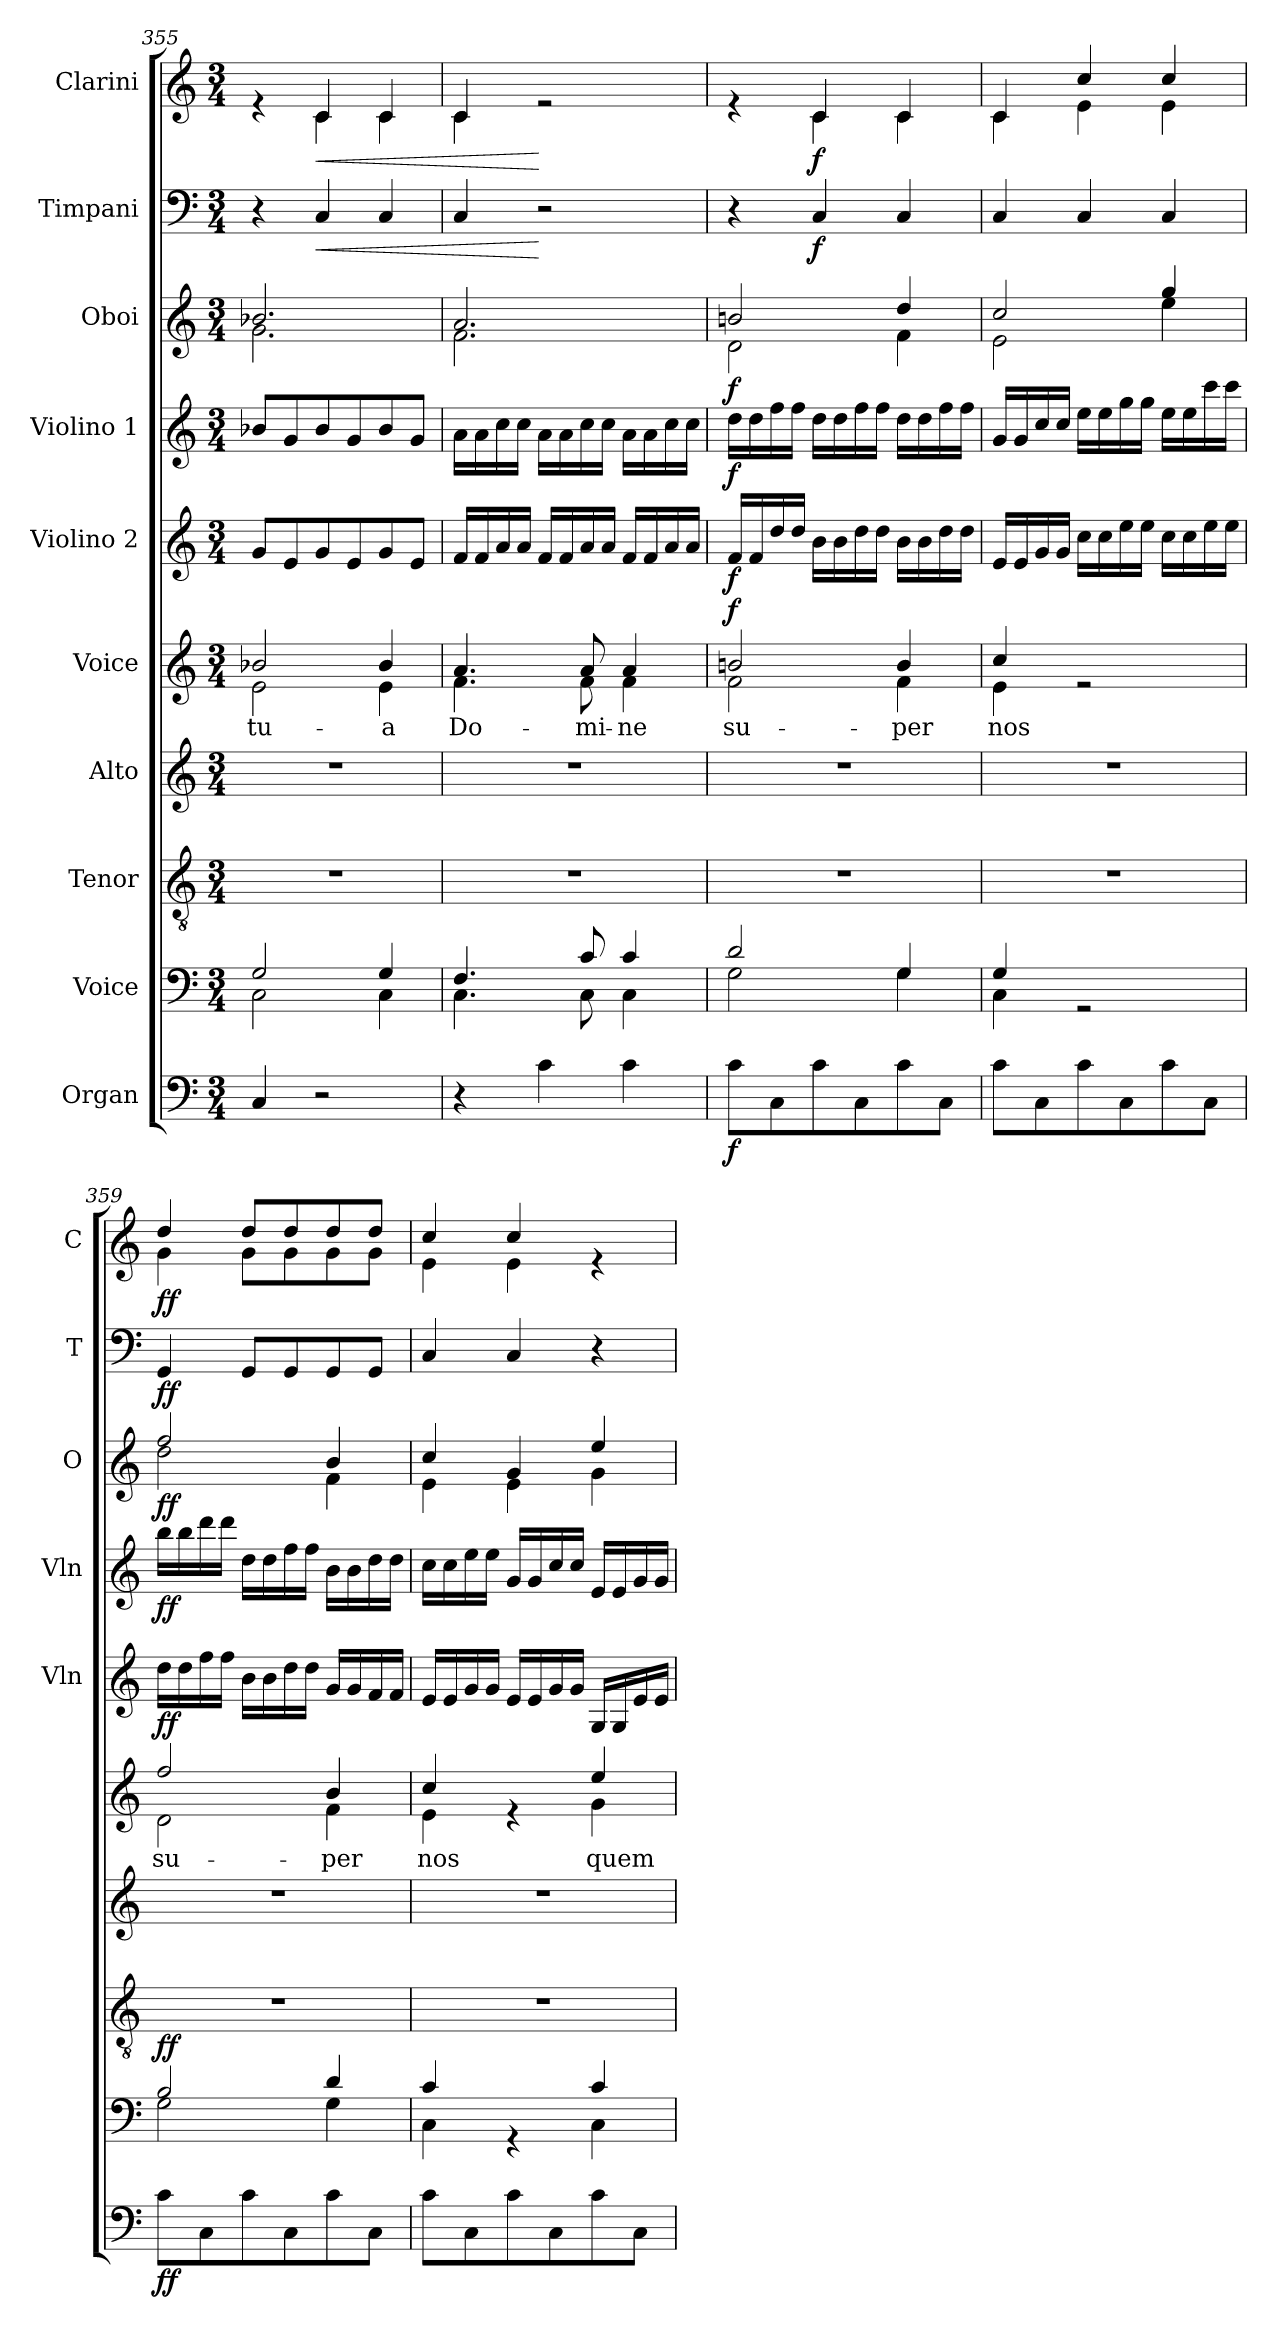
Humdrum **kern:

**kern	**dynam	**kern	**dynam	**kern	**kern	**kern	**text	**dynam	**kern	**dynam	**kern	**dynam	**kern	**dynam	**kern	**dynam	**kern	**dynam
*part10	*part10	*part9	*part9	*part8	*part7	*part6	*part6	*part6	*part5	*part5	*part4	*part4	*part3	*part3	*part2	*part2	*part1	*part1
*staff10	*staff10	*staff9	*staff9	*staff8	*staff7	*staff6	*staff6	*staff6	*staff5	*staff5	*staff4	*staff4	*staff3	*staff3	*staff2	*staff2	*staff1	*staff1
*I"Organ	*	*I"Voice	*	*I"Tenor	*I"Alto	*I"Voice	*	*	*I"Violino 2	*	*I"Violino 1	*	*I"Oboi	*	*I"Timpani	*	*I"Clarini	*
*	*	*	*	*	*	*	*	*	*I'Vln	*	*I'Vln	*	*I'O	*	*I'T	*	*I'C	*
*clefF4	*	*clefF4	*	*clefGv2	*clefG2	*clefG2	*	*	*clefG2	*	*clefG2	*	*clefG2	*	*clefF4	*	*clefG2	*
*k[]	*	*k[]	*	*k[]	*k[]	*k[]	*	*	*k[]	*	*k[]	*	*k[]	*	*k[]	*	*k[]	*
*M3/4	*	*M3/4	*	*M3/4	*M3/4	*M3/4	*	*	*M3/4	*	*M3/4	*	*M3/4	*	*M3/4	*	*M3/4	*
=355	=355	=355	=355	=355	=355	=355	=355	=355	=355	=355	=355	=355	=355	=355	=355	=355	=355	=355
*	*	*^	*	*	*	*	*	*	*	*	*	*	*	*	*	*	*	*
!	!	!	!	!	!	!	!	!LO:LY:b	!	!	!	!	!	!	!	!	!	!	!
*	*	*	*	*	*	*	*^	*	*	*	*	*	*	*^	*	*	*	*^	*
4C/	.	2G/	2C\	.	2.r	2.r	2b-X/	2e\	tu-	.	8g/L	.	8b-X/L	.	2.b-X/	2.g\	.	4r	.	4re	4ryy	.
.	.	.	.	.	.	.	.	.	.	.	8e/	.	8g/	.	.	.	.	.	.	.	.	.
!	!	!	!	!	!	!	!	!	!	!	!	!	!	!	!	!	!	!	!LO:HP:b	!	!	!LO:HP:b
2r	.	.	.	.	.	.	.	.	.	.	8g/	.	8b-/	.	.	.	.	4C/	<	4c/	4c\	<
.	.	.	.	.	.	.	.	.	.	.	8e/	.	8g/	.	.	.	.	.	.	.	.	.
!	!	!	!	!	!	!	!	!	!LO:LY:b	!	!	!	!	!	!	!	!	!	!	!	!	!
.	.	4G/	4C\	.	.	.	4b-/	4e\	-a	.	8g/	.	8b-/	.	.	.	.	4C/	.	4c/	4c\	.
.	.	.	.	.	.	.	.	.	.	.	8e/J	.	8g/J	.	.	.	.	.	.	.	.	.
=356	=356	=356	=356	=356	=356	=356	=356	=356	=356	=356	=356	=356	=356	=356	=356	=356	=356	=356	=356	=356	=356	=356
!	!	!	!	!	!	!	!	!	!LO:LY:b	!	!	!	!	!	!	!	!	!	!	!	!	!
4r	.	4.F/	4.C\	.	2.r	2.r	4.a/	4.f\	Do-	.	16f/LL	.	16a\LL	.	2.a/	2.f\	.	4C/	.	4c/	4c\	.
.	.	.	.	.	.	.	.	.	.	.	16f/	.	16a\	.	.	.	.	.	.	.	.	.
.	.	.	.	.	.	.	.	.	.	.	16a/	.	16cc\	.	.	.	.	.	.	.	.	.
.	.	.	.	.	.	.	.	.	.	.	16a/JJ	.	16cc\JJ	.	.	.	.	.	.	.	.	.
4c\	.	.	.	.	.	.	.	.	.	.	16f/LL	.	16a\LL	.	.	.	.	2r	[	2re	2ryy	[
.	.	.	.	.	.	.	.	.	.	.	16f/	.	16a\	.	.	.	.	.	.	.	.	.
!	!	!	!	!	!	!	!	!	!LO:LY:b	!	!	!	!	!	!	!	!	!	!	!	!	!
.	.	8c/	8C\	.	.	.	8a/	8f\	-mi-	.	16a/	.	16cc\	.	.	.	.	.	.	.	.	.
.	.	.	.	.	.	.	.	.	.	.	16a/JJ	.	16cc\JJ	.	.	.	.	.	.	.	.	.
!	!	!	!	!	!	!	!	!	!LO:LY:b	!	!	!	!	!	!	!	!	!	!	!	!	!
4c\	.	4c/	4C\	.	.	.	4a/	4f\	-ne	.	16f/LL	.	16a\LL	.	.	.	.	.	.	.	.	.
.	.	.	.	.	.	.	.	.	.	.	16f/	.	16a\	.	.	.	.	.	.	.	.	.
.	.	.	.	.	.	.	.	.	.	.	16a/	.	16cc\	.	.	.	.	.	.	.	.	.
.	.	.	.	.	.	.	.	.	.	.	16a/JJ	.	16cc\JJ	.	.	.	.	.	.	.	.	.
!!LO:PB:g=z	!!
=357	=357	=357	=357	=357	=357	=357	=357	=357	=357	=357	=357	=357	=357	=357	=357	=357	=357	=357	=357	=357	=357	=357
!	!LO:DY:b	!	!	!	!	!	!	!	!LO:LY:b	!LO:DY:b	!	!LO:DY:b	!	!LO:DY:b	!	!	!LO:DY:b	!	!	!	!	!
8c\L	f	2d/	2G\	.	2.r	2.r	2bn/	2f\	su-	f	16f/LL	f	16dd\LL	f	2bn/	2d\	f	4r	.	4re	4ryy	.
.	.	.	.	.	.	.	.	.	.	.	16f/	.	16dd\	.	.	.	.	.	.	.	.	.
8C\	.	.	.	.	.	.	.	.	.	.	16dd/	.	16ff\	.	.	.	.	.	.	.	.	.
.	.	.	.	.	.	.	.	.	.	.	16dd/JJ	.	16ff\JJ	.	.	.	.	.	.	.	.	.
!	!	!	!	!	!	!	!	!	!	!	!	!	!	!	!	!	!	!	!LO:DY:b	!	!	!LO:DY:b
8c\	.	.	.	.	.	.	.	.	.	.	16b\LL	.	16dd\LL	.	.	.	.	4C/	f	4c/	4c\	f
.	.	.	.	.	.	.	.	.	.	.	16b\	.	16dd\	.	.	.	.	.	.	.	.	.
8C\	.	.	.	.	.	.	.	.	.	.	16dd\	.	16ff\	.	.	.	.	.	.	.	.	.
.	.	.	.	.	.	.	.	.	.	.	16dd\JJ	.	16ff\JJ	.	.	.	.	.	.	.	.	.
!	!	!	!	!	!	!	!	!	!LO:LY:b	!	!	!	!	!	!	!	!	!	!	!	!	!
8c\	.	4G/	4G\	.	.	.	4b/	4f\	-per	.	16b\LL	.	16dd\LL	.	4dd/	4f\	.	4C/	.	4c/	4c\	.
.	.	.	.	.	.	.	.	.	.	.	16b\	.	16dd\	.	.	.	.	.	.	.	.	.
8C\J	.	.	.	.	.	.	.	.	.	.	16dd\	.	16ff\	.	.	.	.	.	.	.	.	.
.	.	.	.	.	.	.	.	.	.	.	16dd\JJ	.	16ff\JJ	.	.	.	.	.	.	.	.	.
=358	=358	=358	=358	=358	=358	=358	=358	=358	=358	=358	=358	=358	=358	=358	=358	=358	=358	=358	=358	=358	=358	=358
!	!	!	!	!	!	!	!	!	!LO:LY:b	!	!	!	!	!	!	!	!	!	!	!	!	!
8c\L	.	4G/	4C\	.	2.r	2.r	4cc/	4e\	nos	.	16e/LL	.	16g/LL	.	2cc/	2e\	.	4C/	.	4c/	4c\	.
.	.	.	.	.	.	.	.	.	.	.	16e/	.	16g/	.	.	.	.	.	.	.	.	.
8C\	.	.	.	.	.	.	.	.	.	.	16g/	.	16cc/	.	.	.	.	.	.	.	.	.
.	.	.	.	.	.	.	.	.	.	.	16g/JJ	.	16cc/JJ	.	.	.	.	.	.	.	.	.
8c\	.	2rGG	2ryy	.	.	.	2re	2ryy	.	.	16cc\LL	.	16ee\LL	.	.	.	.	4C/	.	4cc/	4e\	.
.	.	.	.	.	.	.	.	.	.	.	16cc\	.	16ee\	.	.	.	.	.	.	.	.	.
8C\	.	.	.	.	.	.	.	.	.	.	16ee\	.	16gg\	.	.	.	.	.	.	.	.	.
.	.	.	.	.	.	.	.	.	.	.	16ee\JJ	.	16gg\JJ	.	.	.	.	.	.	.	.	.
8c\	.	.	.	.	.	.	.	.	.	.	16cc\LL	.	16ee\LL	.	4gg/	4ee\	.	4C/	.	4cc/	4e\	.
.	.	.	.	.	.	.	.	.	.	.	16cc\	.	16ee\	.	.	.	.	.	.	.	.	.
8C\J	.	.	.	.	.	.	.	.	.	.	16ee\	.	16ccc\	.	.	.	.	.	.	.	.	.
.	.	.	.	.	.	.	.	.	.	.	16ee\JJ	.	16ccc\JJ	.	.	.	.	.	.	.	.	.
=359	=359	=359	=359	=359	=359	=359	=359	=359	=359	=359	=359	=359	=359	=359	=359	=359	=359	=359	=359	=359	=359	=359
!	!LO:DY:b	!	!	!LO:DY:a	!	!	!	!	!LO:LY:b	!	!	!LO:DY:b	!	!LO:DY:b	!	!	!LO:DY:b	!	!LO:DY:b	!	!	!LO:DY:b
8c\L	ff	2B/	2G\	ff	2.r	2.r	2ff/	2d\	su-	.	16dd\LL	ff	16bb\LL	ff	2ff/	2dd\	ff	4GG/	ff	4dd/	4g\	ff
.	.	.	.	.	.	.	.	.	.	.	16dd\	.	16bb\	.	.	.	.	.	.	.	.	.
8C\	.	.	.	.	.	.	.	.	.	.	16ff\	.	16ddd\	.	.	.	.	.	.	.	.	.
.	.	.	.	.	.	.	.	.	.	.	16ff\JJ	.	16ddd\JJ	.	.	.	.	.	.	.	.	.
8c\	.	.	.	.	.	.	.	.	.	.	16b\LL	.	16dd\LL	.	.	.	.	8GG/L	.	8dd/L	8g\L	.
.	.	.	.	.	.	.	.	.	.	.	16b\	.	16dd\	.	.	.	.	.	.	.	.	.
8C\	.	.	.	.	.	.	.	.	.	.	16dd\	.	16ff\	.	.	.	.	8GG/	.	8dd/	8g\	.
.	.	.	.	.	.	.	.	.	.	.	16dd\JJ	.	16ff\JJ	.	.	.	.	.	.	.	.	.
!	!	!	!	!	!	!	!	!	!LO:LY:b	!	!	!	!	!	!	!	!	!	!	!	!	!
8c\	.	4d/	4G\	.	.	.	4b/	4f\	-per	.	16g/LL	.	16b\LL	.	4b/	4f\	.	8GG/	.	8dd/	8g\	.
.	.	.	.	.	.	.	.	.	.	.	16g/	.	16b\	.	.	.	.	.	.	.	.	.
8C\J	.	.	.	.	.	.	.	.	.	.	16f/	.	16dd\	.	.	.	.	8GG/J	.	8dd/J	8g\J	.
.	.	.	.	.	.	.	.	.	.	.	16f/JJ	.	16dd\JJ	.	.	.	.	.	.	.	.	.
!!LO:LB:g=z	!!
=360	=360	=360	=360	=360	=360	=360	=360	=360	=360	=360	=360	=360	=360	=360	=360	=360	=360	=360	=360	=360	=360	=360
!	!	!	!	!	!	!	!	!	!LO:LY:b	!	!	!	!	!	!	!	!	!	!	!	!	!
8c\L	.	4c/	4C\	.	2.r	2.r	4cc/	4e\	nos	.	16e/LL	.	16cc\LL	.	4cc/	4e\	.	4C/	.	4cc/	4e\	.
.	.	.	.	.	.	.	.	.	.	.	16e/	.	16cc\	.	.	.	.	.	.	.	.	.
8C\	.	.	.	.	.	.	.	.	.	.	16g/	.	16ee\	.	.	.	.	.	.	.	.	.
.	.	.	.	.	.	.	.	.	.	.	16g/JJ	.	16ee\JJ	.	.	.	.	.	.	.	.	.
8c\	.	4rGG	4ryy	.	.	.	4re	4ryy	.	.	16e/LL	.	16g/LL	.	4g/	4e\	.	4C/	.	4cc/	4e\	.
.	.	.	.	.	.	.	.	.	.	.	16e/	.	16g/	.	.	.	.	.	.	.	.	.
8C\	.	.	.	.	.	.	.	.	.	.	16g/	.	16cc/	.	.	.	.	.	.	.	.	.
.	.	.	.	.	.	.	.	.	.	.	16g/JJ	.	16cc/JJ	.	.	.	.	.	.	.	.	.
!	!	!	!	!	!	!	!	!	!LO:LY:b	!	!	!	!	!	!	!	!	!	!	!	!	!
8c\	.	4c/	4C\	.	.	.	4ee/	4g\	quem-	.	16G/LL	.	16e/LL	.	4ee/	4g\	.	4r	.	4re	4ryy	.
.	.	.	.	.	.	.	.	.	.	.	16G/	.	16e/	.	.	.	.	.	.	.	.	.
8C\J	.	.	.	.	.	.	.	.	.	.	16e/	.	16g/	.	.	.	.	.	.	.	.	.
.	.	.	.	.	.	.	.	.	.	.	16e/JJ	.	16g/JJ	.	.	.	.	.	.	.	.	.
*	*	*v	*v	*	*	*	*v	*v	*	*	*	*	*	*	*v	*v	*	*	*	*v	*v	*
=	=	=	=	=	=	=	=	=	=	=	=	=	=	=	=	=	=	=
*-	*-	*-	*-	*-	*-	*-	*-	*-	*-	*-	*-	*-	*-	*-	*-	*-	*-	*-
